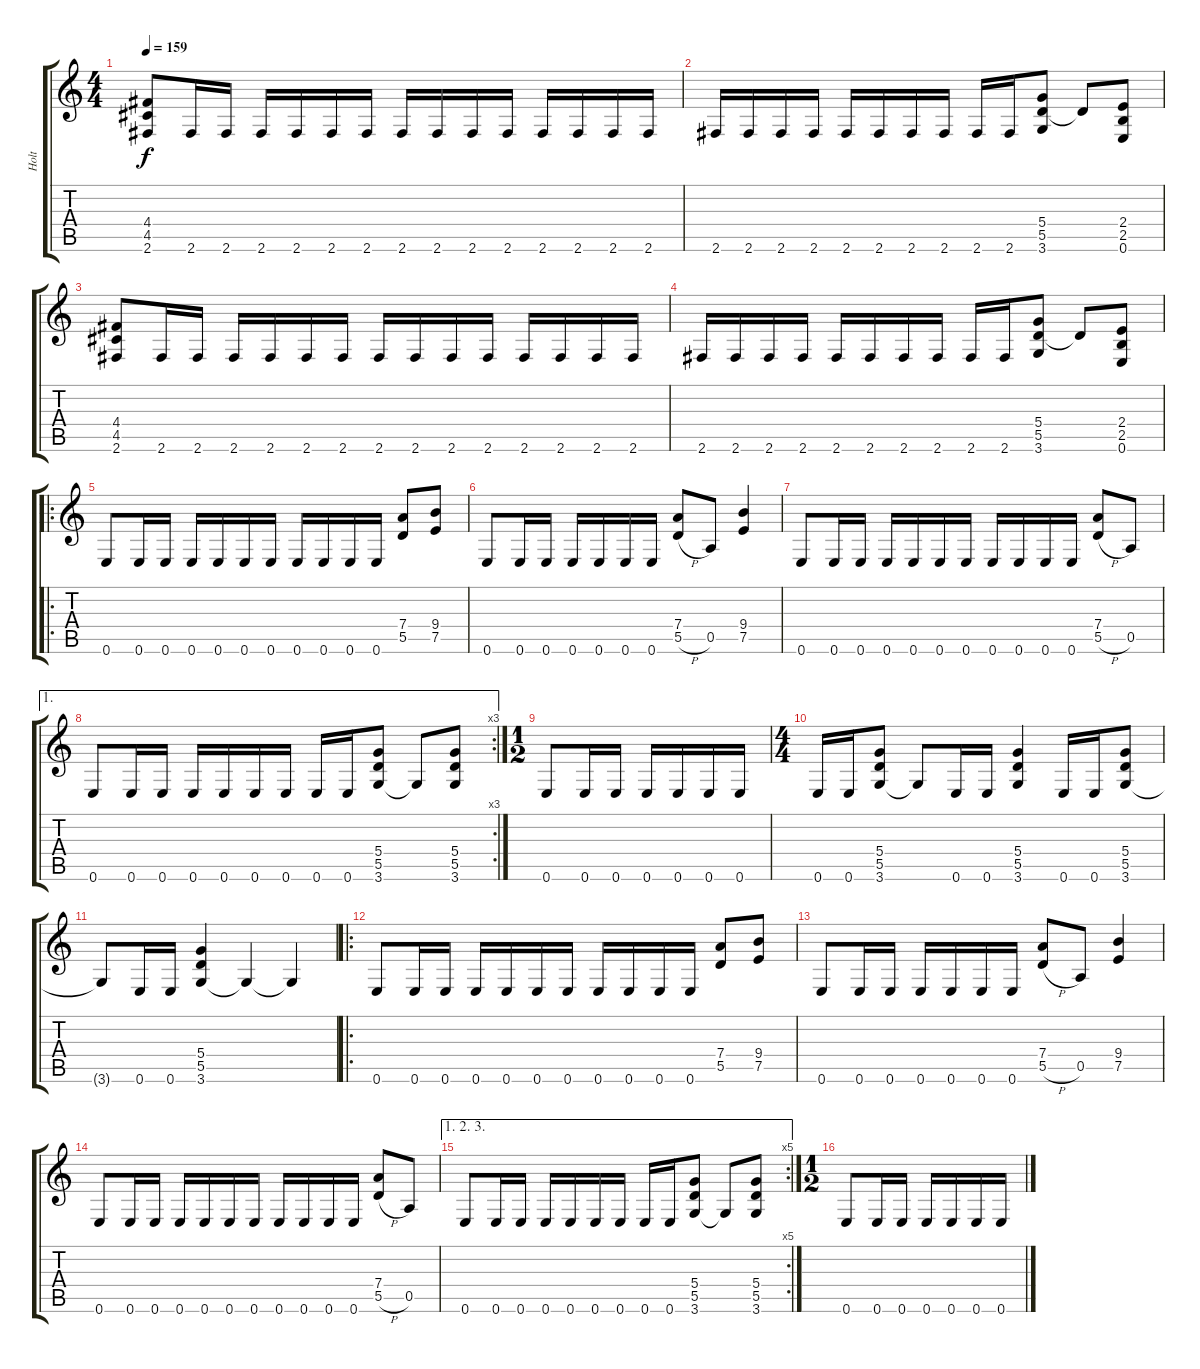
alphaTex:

\track ("Holt" "Holt") {instrument distortionguitar}
\staff {score tabs}
\tuning (E4 B3 G3 D3 A2 E2) {hide}
\ts (4 4)
\tempo 159
\clef g2
\ks c
(4.4 4.5 2.6).8{dy f} 2.6.16 2.6.16 2.6.16 2.6.16 2.6.16 2.6.16 2.6.16 2.6.16 2.6.16 2.6.16 2.6.16 2.6.16 2.6.16 2.6.16 |
2.6.16 2.6.16 2.6.16 2.6.16 2.6.16 2.6.16 2.6.16 2.6.16 2.6.16 2.6.16 (5.4 5.5 3.6).8 5.5{t}.8 (2.4 2.5 0.6).8 |
(4.4 4.5 2.6).8 2.6.16 2.6.16 2.6.16 2.6.16 2.6.16 2.6.16 2.6.16 2.6.16 2.6.16 2.6.16 2.6.16 2.6.16 2.6.16 2.6.16 |
2.6.16 2.6.16 2.6.16 2.6.16 2.6.16 2.6.16 2.6.16 2.6.16 2.6.16 2.6.16 (5.4 5.5 3.6).8 5.5{t}.8 (2.4 2.5 0.6).8 |
\ro
0.6.8 0.6.16 0.6.16 0.6.16 0.6.16 0.6.16 0.6.16 0.6.16 0.6.16 0.6.16 0.6.16 (7.4 5.5).8 (9.4 7.5).8 |
0.6.8 0.6.16 0.6.16 0.6.16 0.6.16 0.6.16 0.6.16 (7.4 5.5{h}).8 0.5.8 (9.4 7.5).4 |
0.6.8 0.6.16 0.6.16 0.6.16 0.6.16 0.6.16 0.6.16 0.6.16 0.6.16 0.6.16 0.6.16 (7.4 5.5{h}).8 0.5.8 |
\ae 1
\rc 3
0.6.8 0.6.16 0.6.16 0.6.16 0.6.16 0.6.16 0.6.16 0.6.16 0.6.16 (5.4 5.5 3.6).8 3.6{t}.8 (5.4 5.5 3.6).8 |
\ts (1 2)
0.6.8 0.6.16 0.6.16 0.6.16 0.6.16 0.6.16 0.6.16 |
\ts (4 4)
0.6.16 0.6.16 (5.4 5.5 3.6).8 3.6{t}.8 0.6.16 0.6.16 (5.4 5.5 3.6).4 0.6.16 0.6.16 (5.4 5.5 3.6).8 |
3.6{t}.8 0.6.16 0.6.16 (5.4 5.5 3.6).4 3.6{t}.4 3.6{t}.4 |
\ro
0.6.8 0.6.16 0.6.16 0.6.16 0.6.16 0.6.16 0.6.16 0.6.16 0.6.16 0.6.16 0.6.16 (7.4 5.5).8 (9.4 7.5).8 |
0.6.8 0.6.16 0.6.16 0.6.16 0.6.16 0.6.16 0.6.16 (7.4 5.5{h}).8 0.5.8 (9.4 7.5).4 |
0.6.8 0.6.16 0.6.16 0.6.16 0.6.16 0.6.16 0.6.16 0.6.16 0.6.16 0.6.16 0.6.16 (7.4 5.5{h}).8 0.5.8 |
\ae (1 2 3)
\rc 5
0.6.8 0.6.16 0.6.16 0.6.16 0.6.16 0.6.16 0.6.16 0.6.16 0.6.16 (5.4 5.5 3.6).8 3.6{t}.8 (5.4 5.5 3.6).8 |
\ts (1 2)
0.6.8 0.6.16 0.6.16 0.6.16 0.6.16 0.6.16 0.6.16
